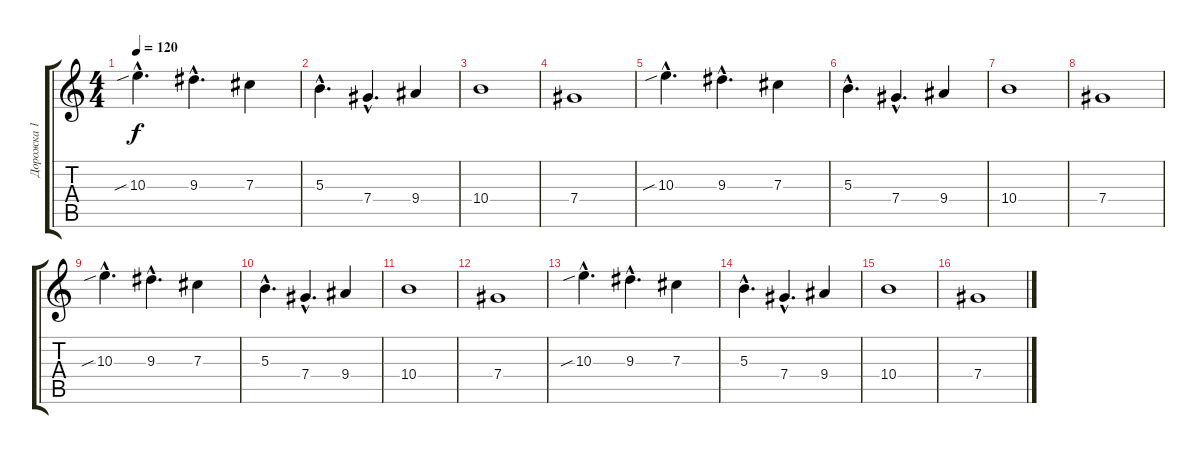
\track ("Дорожка 1" "Дорожка 1") {instrument acousticguitarsteel}
\staff {score tabs}
\tuning (Eb4 Bb3 Gb3 Db3 Ab2 Eb2) {hide}
\ts (4 4)
\tempo 120
\clef g2
\ks c
10.3{sib hac}.4{d dy f} 9.3{hac}.4{d} 7.3.4 |
5.3{hac}.4{d} 7.4{hac}.4{d} 9.4.4 |
10.4.1 |
7.4.1 |
10.3{sib hac}.4{d} 9.3{hac}.4{d} 7.3.4 |
5.3{hac}.4{d} 7.4{hac}.4{d} 9.4.4 |
10.4.1 |
7.4.1 |
10.3{sib hac}.4{d} 9.3{hac}.4{d} 7.3.4 |
5.3{hac}.4{d} 7.4{hac}.4{d} 9.4.4 |
10.4.1 |
7.4.1 |
10.3{sib hac}.4{d} 9.3{hac}.4{d} 7.3.4 |
5.3{hac}.4{d} 7.4{hac}.4{d} 9.4.4 |
10.4.1 |
7.4.1
